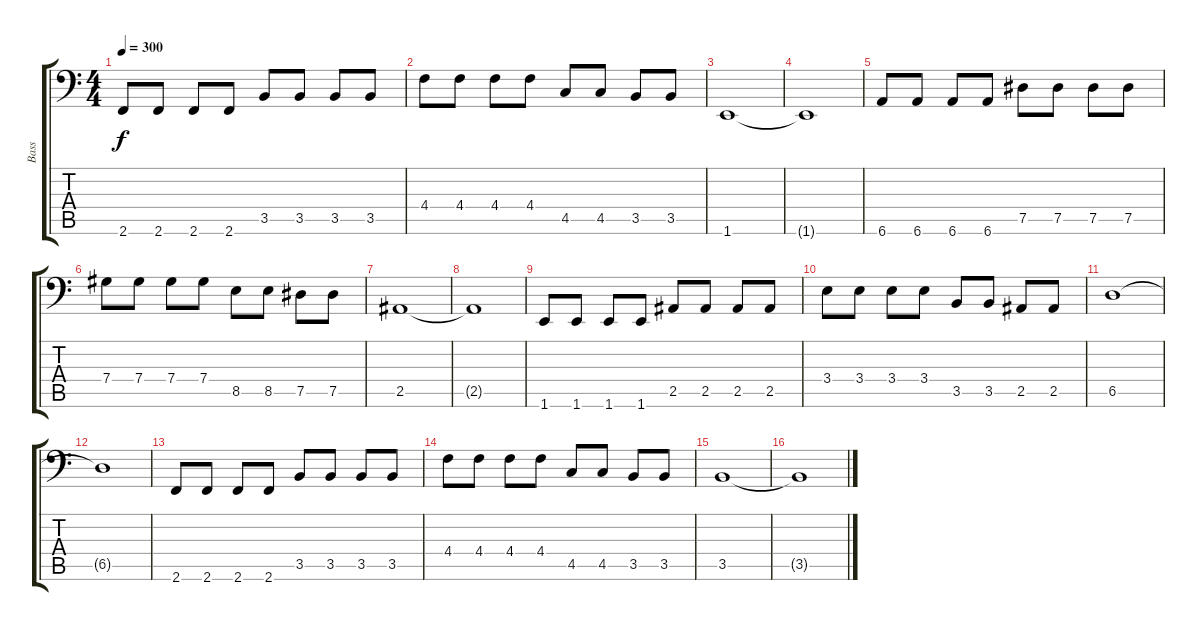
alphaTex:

\track ("Bass" "Bass") {instrument electricbasspick}
\staff {score tabs}
\tuning (Eb3 Bb2 Gb2 Db2 Ab1 Eb1) {hide}
\ts (4 4)
\tempo 300
\clef f4
\ks c
2.6.8{dy f} 2.6.8 2.6.8 2.6.8 3.5.8 3.5.8 3.5.8 3.5.8 |
4.4.8 4.4.8 4.4.8 4.4.8 4.5.8 4.5.8 3.5.8 3.5.8 |
1.6.1 |
1.6{t}.1 |
6.6.8 6.6.8 6.6.8 6.6.8 7.5.8 7.5.8 7.5.8 7.5.8 |
7.4.8 7.4.8 7.4.8 7.4.8 8.5.8 8.5.8 7.5.8 7.5.8 |
2.5.1 |
2.5{t}.1 |
1.6.8 1.6.8 1.6.8 1.6.8 2.5.8 2.5.8 2.5.8 2.5.8 |
3.4.8 3.4.8 3.4.8 3.4.8 3.5.8 3.5.8 2.5.8 2.5.8 |
6.5.1 |
6.5{t}.1 |
2.6.8 2.6.8 2.6.8 2.6.8 3.5.8 3.5.8 3.5.8 3.5.8 |
4.4.8 4.4.8 4.4.8 4.4.8 4.5.8 4.5.8 3.5.8 3.5.8 |
3.5.1 |
3.5{t}.1
